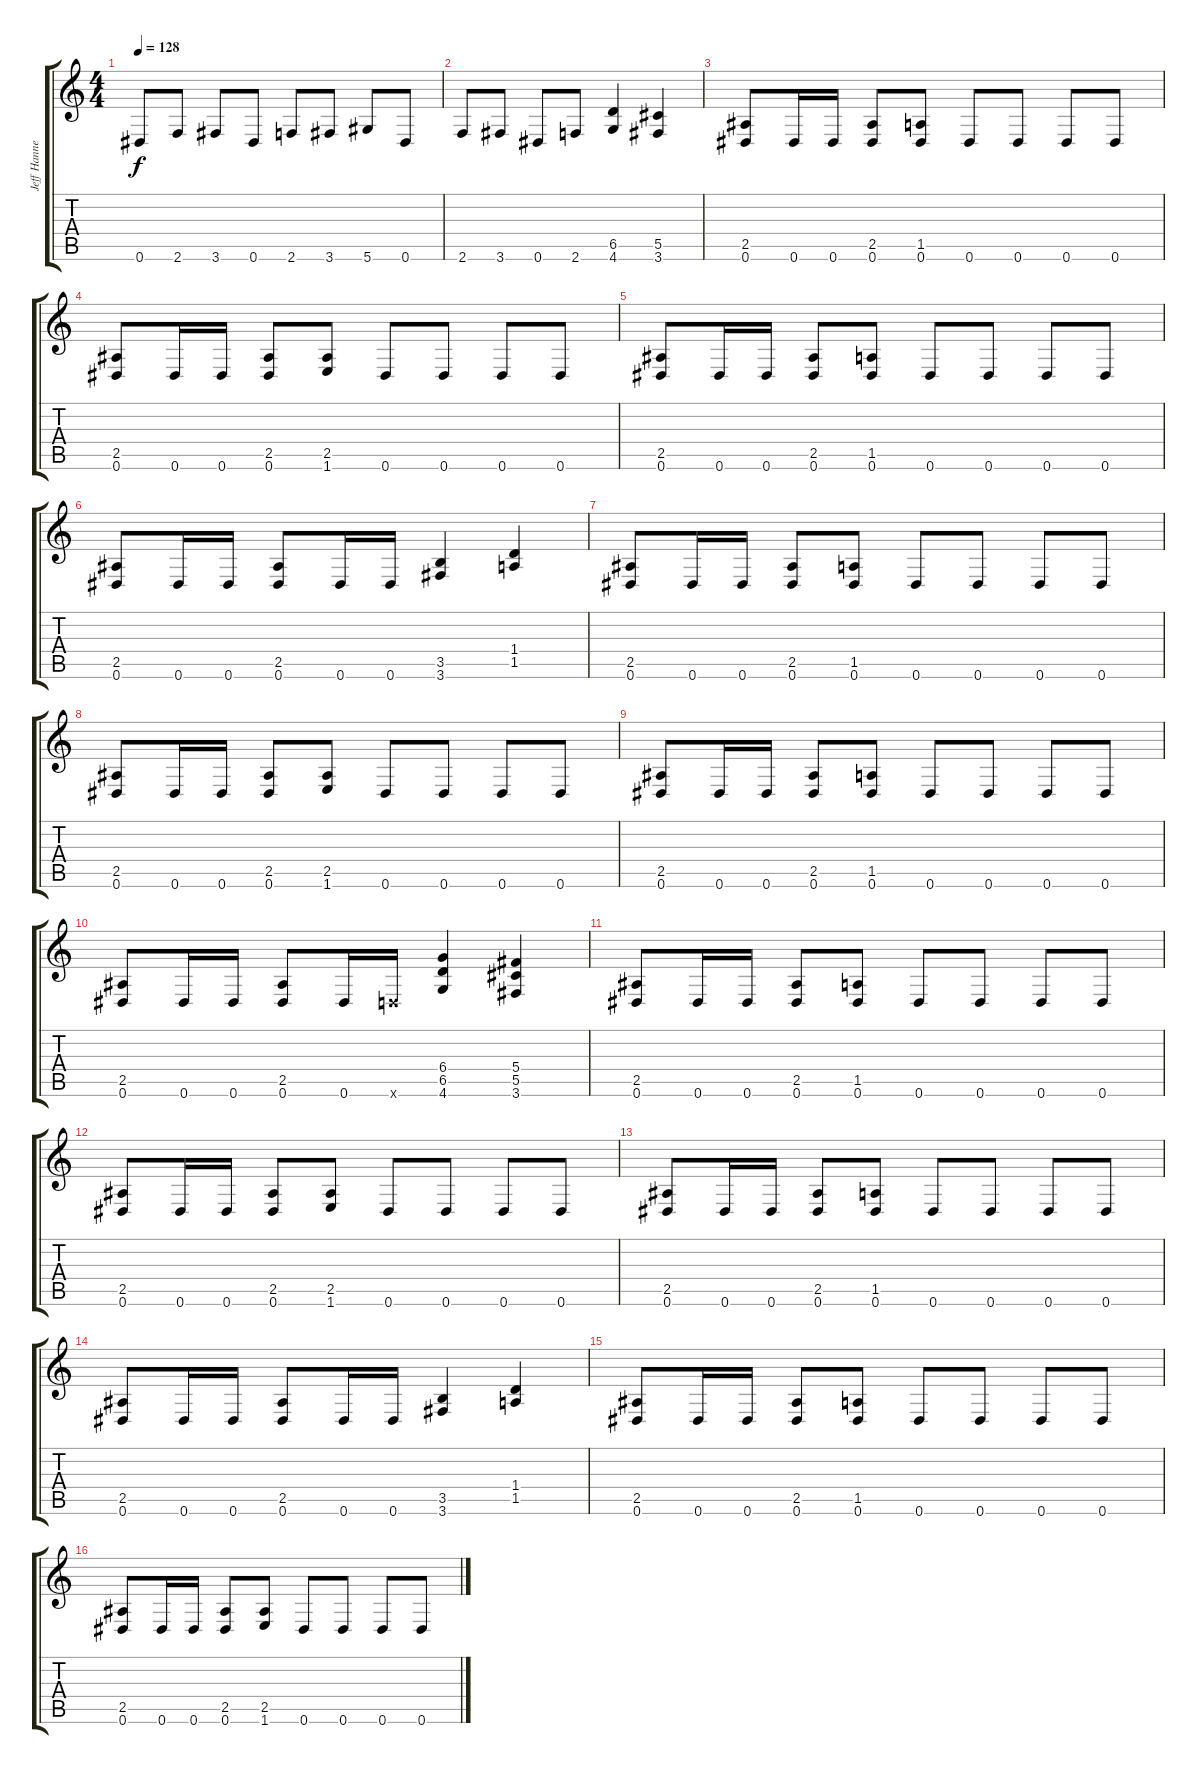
\track ("Jeff Hanneman" "Jeff Hanne") {instrument distortionguitar}
\staff {score tabs}
\tuning (Eb4 Bb3 Gb3 Db3 Ab2 Eb2) {hide}
\ts (4 4)
\tempo 128
\clef g2
\ks c
0.6.8{dy f} 2.6.8 3.6.8 0.6.8 2.6.8 3.6.8 5.6.8 0.6.8 |
2.6.8 3.6.8 0.6.8 2.6.8 (6.5 4.6).4 (5.5 3.6).4 |
(2.5 0.6).8 0.6.16 0.6.16 (2.5 0.6).8 (1.5 0.6).8 0.6.8 0.6.8 0.6.8 0.6.8 |
(2.5 0.6).8 0.6.16 0.6.16 (2.5 0.6).8 (2.5 1.6).8 0.6.8 0.6.8 0.6.8 0.6.8 |
(2.5 0.6).8 0.6.16 0.6.16 (2.5 0.6).8 (1.5 0.6).8 0.6.8 0.6.8 0.6.8 0.6.8 |
(2.5 0.6).8 0.6.16 0.6.16 (2.5 0.6).8 0.6.16 0.6.16 (3.5 3.6).4 (1.4 1.5).4 |
(2.5 0.6).8 0.6.16 0.6.16 (2.5 0.6).8 (1.5 0.6).8 0.6.8 0.6.8 0.6.8 0.6.8 |
(2.5 0.6).8 0.6.16 0.6.16 (2.5 0.6).8 (2.5 1.6).8 0.6.8 0.6.8 0.6.8 0.6.8 |
(2.5 0.6).8 0.6.16 0.6.16 (2.5 0.6).8 (1.5 0.6).8 0.6.8 0.6.8 0.6.8 0.6.8 |
(2.5 0.6).8 0.6.16 0.6.16 (2.5 0.6).8 0.6.16 -1.6{x}.16 (6.4 6.5 4.6).4 (5.4 5.5 3.6).4 |
(2.5 0.6).8 0.6.16 0.6.16 (2.5 0.6).8 (1.5 0.6).8 0.6.8 0.6.8 0.6.8 0.6.8 |
(2.5 0.6).8 0.6.16 0.6.16 (2.5 0.6).8 (2.5 1.6).8 0.6.8 0.6.8 0.6.8 0.6.8 |
(2.5 0.6).8 0.6.16 0.6.16 (2.5 0.6).8 (1.5 0.6).8 0.6.8 0.6.8 0.6.8 0.6.8 |
(2.5 0.6).8 0.6.16 0.6.16 (2.5 0.6).8 0.6.16 0.6.16 (3.5 3.6).4 (1.4 1.5).4 |
(2.5 0.6).8 0.6.16 0.6.16 (2.5 0.6).8 (1.5 0.6).8 0.6.8 0.6.8 0.6.8 0.6.8 |
(2.5 0.6).8 0.6.16 0.6.16 (2.5 0.6).8 (2.5 1.6).8 0.6.8 0.6.8 0.6.8 0.6.8
